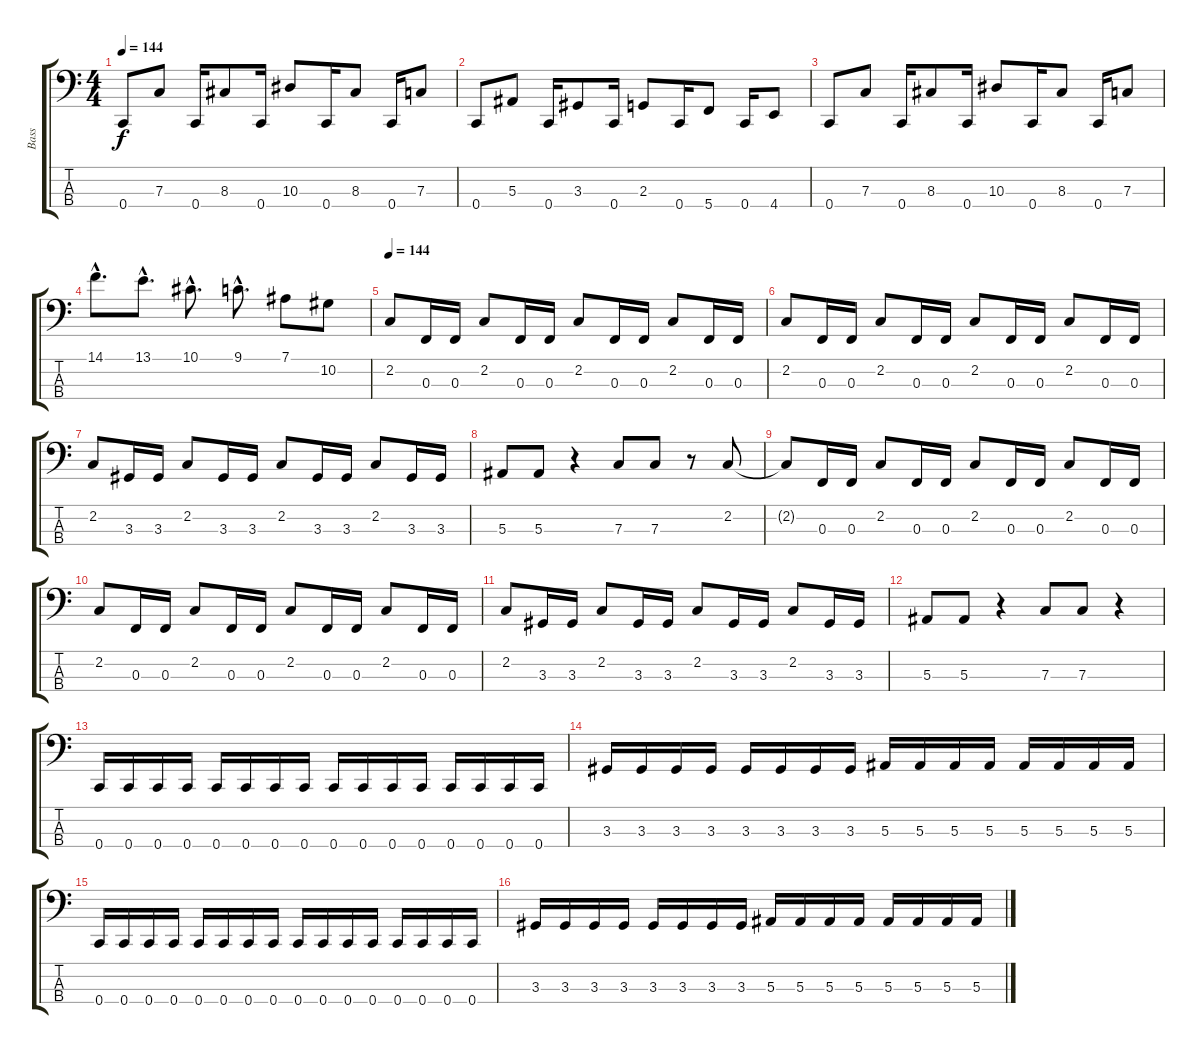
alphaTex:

\track ("Bass" "Bass") {instrument electricbasspick}
\staff {score tabs}
\tuning (Eb2 Bb1 F1 C1) {hide}
\ts (4 4)
\tempo 144
\clef f4
\ks c
0.4.8{dy f} 7.3.8 0.4.16 8.3.8 0.4.16 10.3.8 0.4.16 8.3.8 0.4.16 7.3.8 |
0.4.8 5.3.8 0.4.16 3.3.8 0.4.16 2.3.8 0.4.16 5.4.8 0.4.16 4.4.8 |
0.4.8 7.3.8 0.4.16 8.3.8 0.4.16 10.3.8 0.4.16 8.3.8 0.4.16 7.3.8 |
14.1{hac}.8{d} 13.1{hac}.8{d} 10.1{hac}.8{d} 9.1{hac}.8{d} 7.1.8 10.2.8 |
\tempo 144
2.2.8 0.3.16 0.3.16 2.2.8 0.3.16 0.3.16 2.2.8 0.3.16 0.3.16 2.2.8 0.3.16 0.3.16 |
2.2.8 0.3.16 0.3.16 2.2.8 0.3.16 0.3.16 2.2.8 0.3.16 0.3.16 2.2.8 0.3.16 0.3.16 |
2.2.8 3.3.16 3.3.16 2.2.8 3.3.16 3.3.16 2.2.8 3.3.16 3.3.16 2.2.8 3.3.16 3.3.16 |
5.3.8 5.3.8 r.4 7.3.8 7.3.8 r.8 2.2.8 |
2.2{t}.8 0.3.16 0.3.16 2.2.8 0.3.16 0.3.16 2.2.8 0.3.16 0.3.16 2.2.8 0.3.16 0.3.16 |
2.2.8 0.3.16 0.3.16 2.2.8 0.3.16 0.3.16 2.2.8 0.3.16 0.3.16 2.2.8 0.3.16 0.3.16 |
2.2.8 3.3.16 3.3.16 2.2.8 3.3.16 3.3.16 2.2.8 3.3.16 3.3.16 2.2.8 3.3.16 3.3.16 |
5.3.8 5.3.8 r.4 7.3.8 7.3.8 r.4 |
0.4.16 0.4.16 0.4.16 0.4.16 0.4.16 0.4.16 0.4.16 0.4.16 0.4.16 0.4.16 0.4.16 0.4.16 0.4.16 0.4.16 0.4.16 0.4.16 |
3.3.16 3.3.16 3.3.16 3.3.16 3.3.16 3.3.16 3.3.16 3.3.16 5.3.16 5.3.16 5.3.16 5.3.16 5.3.16 5.3.16 5.3.16 5.3.16 |
0.4.16 0.4.16 0.4.16 0.4.16 0.4.16 0.4.16 0.4.16 0.4.16 0.4.16 0.4.16 0.4.16 0.4.16 0.4.16 0.4.16 0.4.16 0.4.16 |
3.3.16 3.3.16 3.3.16 3.3.16 3.3.16 3.3.16 3.3.16 3.3.16 5.3.16 5.3.16 5.3.16 5.3.16 5.3.16 5.3.16 5.3.16 5.3.16
